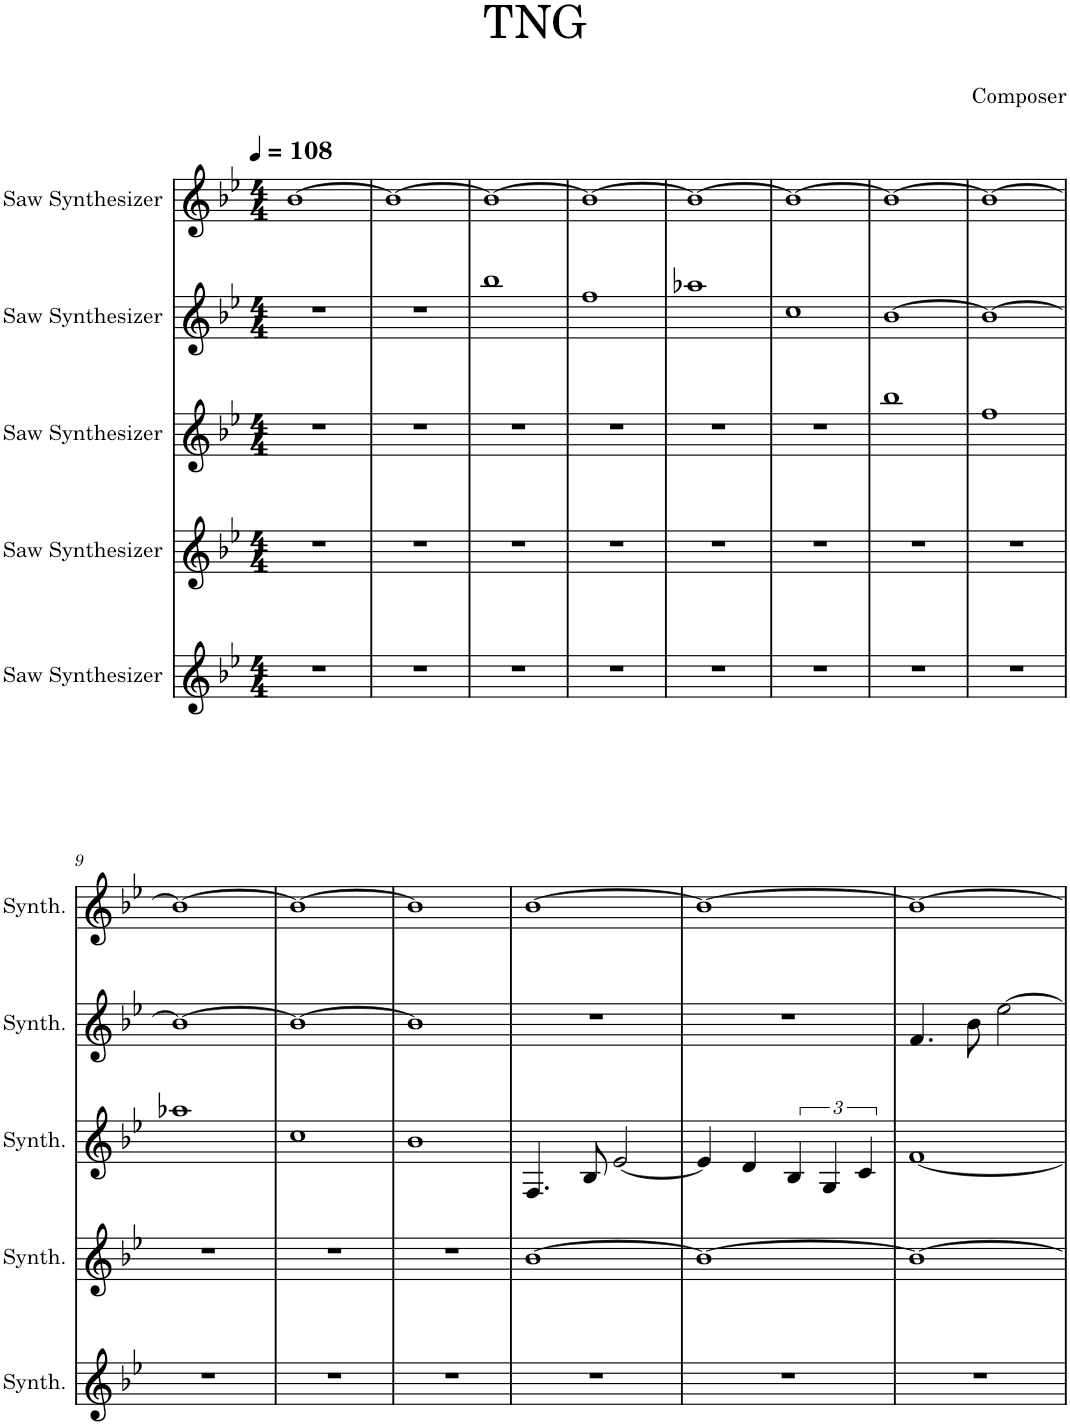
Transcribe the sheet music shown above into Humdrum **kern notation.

**kern	**kern	**kern	**kern	**kern
*part5	*part4	*part3	*part2	*part1
*staff5	*staff4	*staff3	*staff2	*staff1
*I"Saw Synthesizer	*I"Saw Synthesizer	*I"Saw Synthesizer	*I"Saw Synthesizer	*I"Saw Synthesizer
*I'Synth.	*I'Synth.	*I'Synth.	*I'Synth.	*I'Synth.
*clefG2	*clefG2	*clefG2	*clefG2	*clefG2
*k[b-e-]	*k[b-e-]	*k[b-e-]	*k[b-e-]	*k[b-e-]
*M4/4	*M4/4	*M4/4	*M4/4	*M4/4
*MM108	*MM108	*MM108	*MM108	*MM108
=1	=1	=1	=1	=1
1r	1r	1r	1r	[1b-
=2	=2	=2	=2	=2
1r	1r	1r	1r	1b-_
=3	=3	=3	=3	=3
1r	1r	1r	1bb-	1b-_
=4	=4	=4	=4	=4
1r	1r	1r	1ff	1b-_
=5	=5	=5	=5	=5
1r	1r	1r	1aa-X	1b-_
=6	=6	=6	=6	=6
1r	1r	1r	1cc	1b-_
=7	=7	=7	=7	=7
1r	1r	1bb-	[1b-	1b-_
=8	=8	=8	=8	=8
1r	1r	1ff	1b-_	1b-_
!!LO:LB:g=z
=9	=9	=9	=9	=9
1r	1r	1aa-X	1b-_	1b-_
=10	=10	=10	=10	=10
1r	1r	1cc	1b-_	1b-_
=11	=11	=11	=11	=11
1r	1r	1b-	1b-]	1b-]
=12	=12	=12	=12	=12
1r	[1b-	4.F/	1r	[1b-
.	.	8B-/	.	.
.	.	[2e-/	.	.
=13	=13	=13	=13	=13
1r	1b-_	4e-/]	1r	1b-_
.	.	4d/	.	.
.	.	6B-/	.	.
.	.	6G/	.	.
.	.	6c/	.	.
=14	=14	=14	=14	=14
1r	1b-_	[1f	4.f/	1b-_
.	.	.	8b-\	.
.	.	.	[2ee-\	.
=	=	=	=	=
*-	*-	*-	*-	*-
